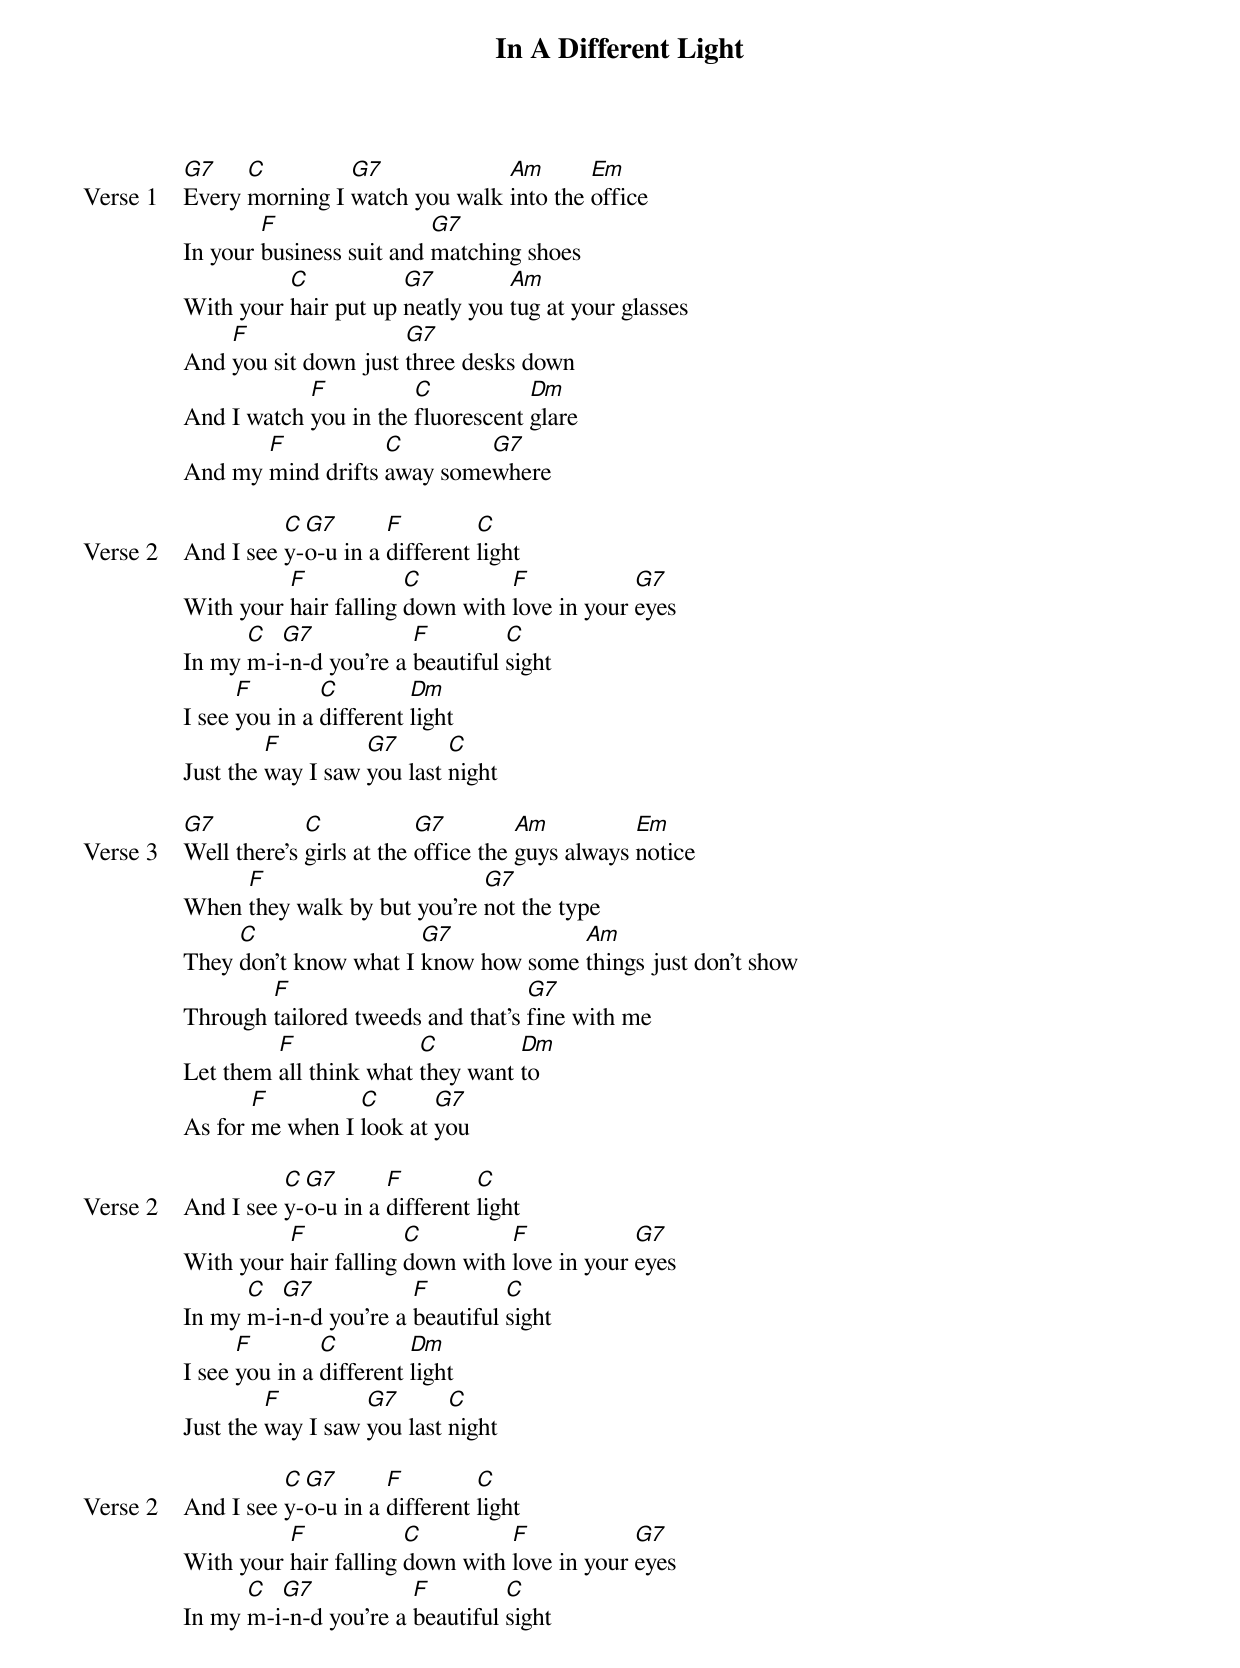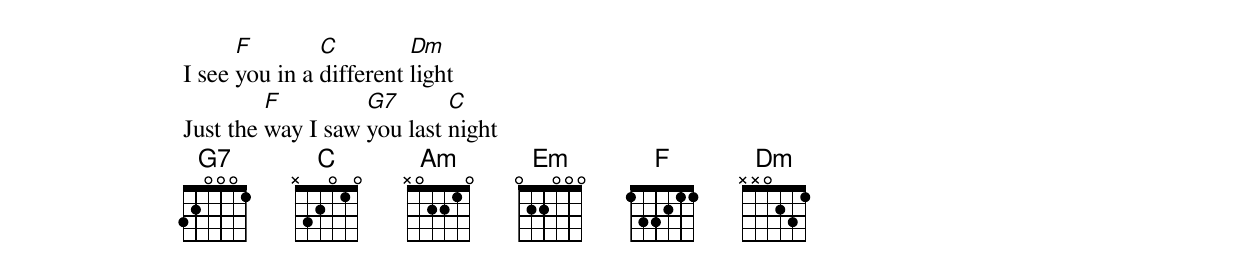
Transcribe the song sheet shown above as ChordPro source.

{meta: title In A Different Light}
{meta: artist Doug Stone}
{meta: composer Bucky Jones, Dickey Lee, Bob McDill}

{start_of_verse: Verse 1}
[G7]Every [C]morning I [G7]watch you walk [Am]into the [Em]office
In your [F]business suit and [G7]matching shoes
With your [C]hair put up [G7]neatly you [Am]tug at your glasses
And [F]you sit down just [G7]three desks down
And I watch [F]you in the [C]fluorescent [Dm]glare
And my [F]mind drifts [C]away some[G7]where
{end_of_verse}

{start_of_verse: Verse 2}
And I see [C]y-[G7]o-u in a [F]different [C]light
With your [F]hair falling [C]down with [F]love in your [G7]eyes
In my [C]m-i[G7]-n-d you're a [F]beautiful [C]sight
I see [F]you in a [C]different [Dm]light
Just the [F]way I saw [G7]you last [C]night
{end_of_verse}

{start_of_verse: Verse 3}
[G7]Well there's [C]girls at the [G7]office the [Am]guys always [Em]notice
When [F]they walk by but you're [G7]not the type
They [C]don't know what I [G7]know how some [Am]things just don't show
Through [F]tailored tweeds and that's [G7]fine with me
Let them [F]all think what [C]they want [Dm]to
As for [F]me when I [C]look at [G7]you
{end_of_verse}

{start_of_verse: Verse 2}
And I see [C]y-[G7]o-u in a [F]different [C]light
With your [F]hair falling [C]down with [F]love in your [G7]eyes
In my [C]m-i[G7]-n-d you're a [F]beautiful [C]sight
I see [F]you in a [C]different [Dm]light
Just the [F]way I saw [G7]you last [C]night
{end_of_verse}

{start_of_verse: Verse 2}
And I see [C]y-[G7]o-u in a [F]different [C]light
With your [F]hair falling [C]down with [F]love in your [G7]eyes
In my [C]m-i[G7]-n-d you're a [F]beautiful [C]sight
I see [F]you in a [C]different [Dm]light
Just the [F]way I saw [G7]you last [C]night
{end_of_verse}
